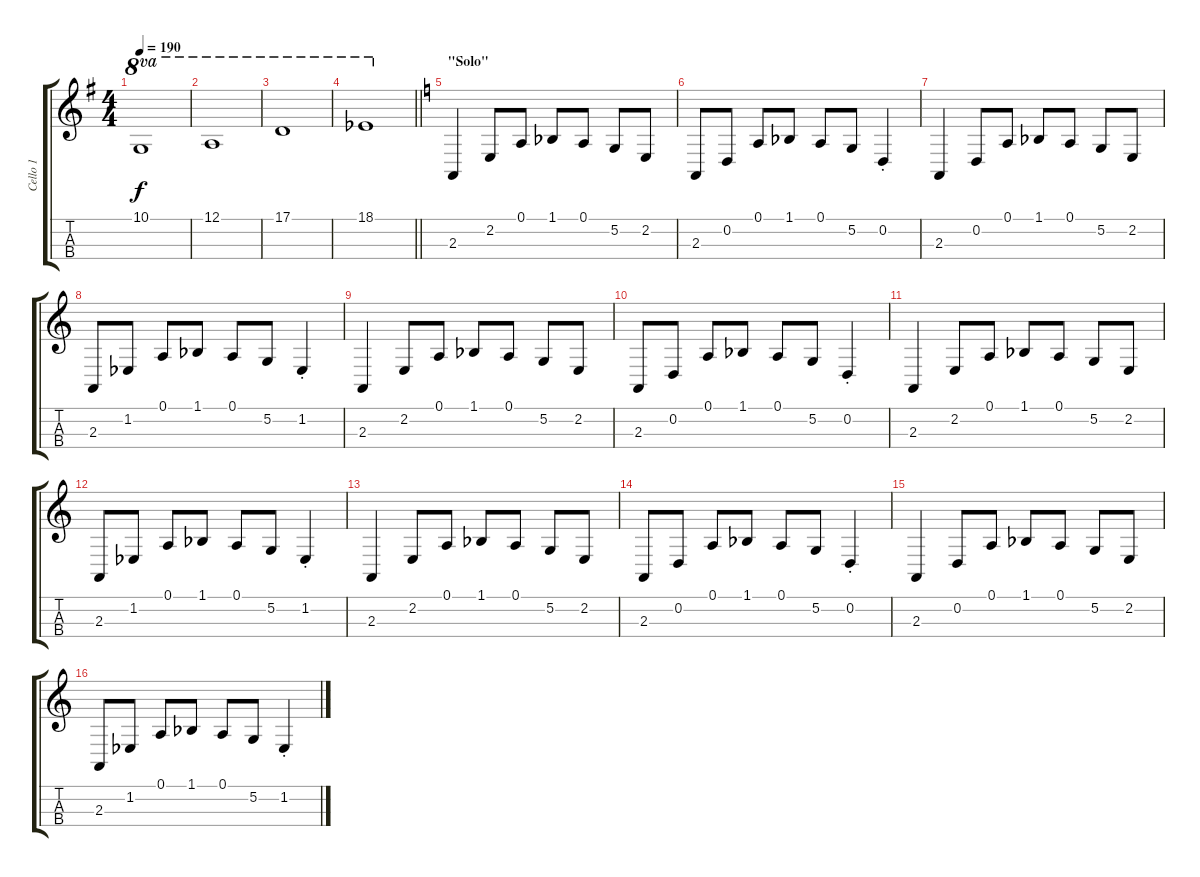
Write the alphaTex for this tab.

\track ("Cello 1" "Cello 1") {instrument cello}
\staff {score tabs}
\tuning (A3 D3 G2 C2) {hide}
\ts (4 4)
\tempo 190
\clef g2
\ks g
10.1.1{ot 8va dy f} |
12.1.1{ot 8va} |
17.1.1{ot 8va} |
\barLineRight lightlight
18.1{acc b}.1{ot 8va} |
\section ("" "\"Solo\"")
\ks c
2.3.4 2.2.8 0.1.8 1.1{acc b}.8 0.1.8 5.2.8 2.2.8 |
2.3.8 0.2.8 0.1.8 1.1{acc b}.8 0.1.8 5.2.8 0.2{st}.4 |
2.3.4 0.2.8 0.1.8 1.1{acc b}.8 0.1.8 5.2.8 2.2.8 |
2.3.8 1.2{acc b}.8 0.1.8 1.1{acc b}.8 0.1.8 5.2.8 1.2{st acc b}.4 |
2.3.4 2.2.8 0.1.8 1.1{acc b}.8 0.1.8 5.2.8 2.2.8 |
2.3.8 0.2.8 0.1.8 1.1{acc b}.8 0.1.8 5.2.8 0.2{st}.4 |
2.3.4 2.2.8 0.1.8 1.1{acc b}.8 0.1.8 5.2.8 2.2.8 |
2.3.8 1.2{acc b}.8 0.1.8 1.1{acc b}.8 0.1.8 5.2.8 1.2{st acc b}.4 |
2.3.4 2.2.8 0.1.8 1.1{acc b}.8 0.1.8 5.2.8 2.2.8 |
2.3.8 0.2.8 0.1.8 1.1{acc b}.8 0.1.8 5.2.8 0.2{st}.4 |
2.3.4 0.2.8 0.1.8 1.1{acc b}.8 0.1.8 5.2.8 2.2.8 |
2.3.8 1.2{acc b}.8 0.1.8 1.1{acc b}.8 0.1.8 5.2.8 1.2{st acc b}.4
